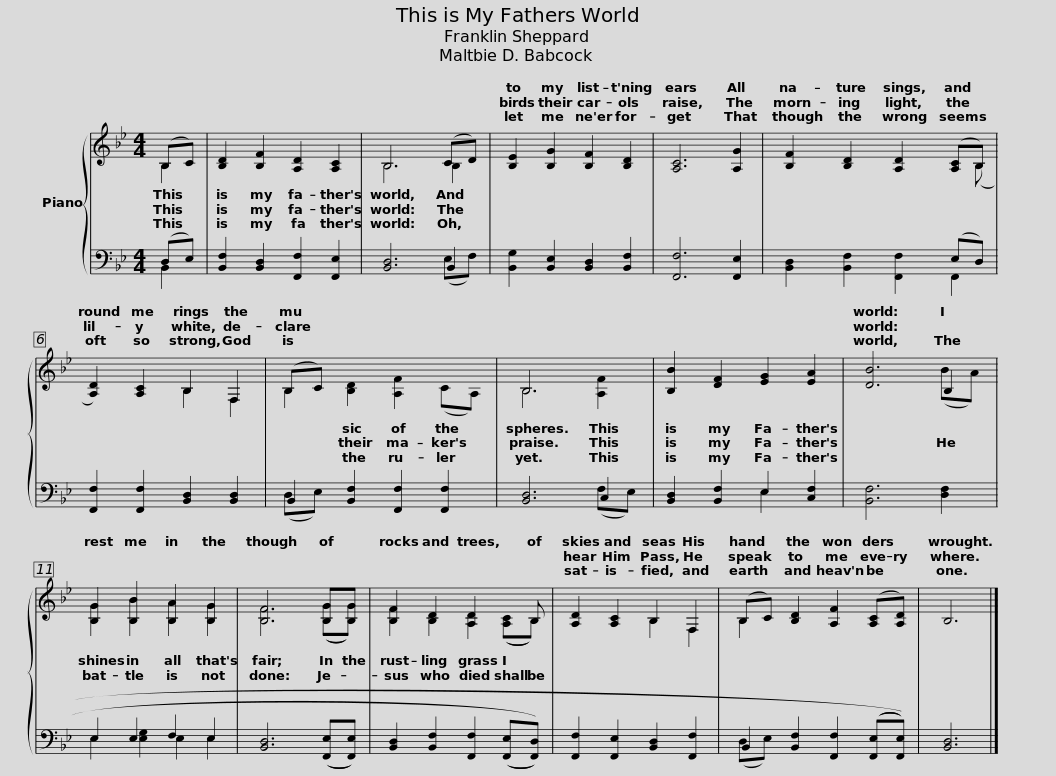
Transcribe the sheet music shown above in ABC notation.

X:1
%%score { ( 1 2 ) | ( 3 4 ) }
L:1/8
M:4/4
I:linebreak $
K:Bb
V:1 treble
V:2 treble
V:3 bass
V:4 bass
V:1
 (B,C) | x2 x2 x4 | B,6 (CD) | [B,E]2 [B,G]2 [B,F]2 [B,D]2 | [A,C]6 [A,G]2 | %5
 [B,F]2 [B,D]2 [A,D]2 ([A,C]B,) |$ [A,D]2 [A,C]2 B,2 F,2 | (B,C) x2 x4 | B,6 x2 | x8 | %10
 [DB]6 B,2 | [B,G]2 [B,B]2 [B,A]2 [B,G]2 |$ [B,F]6 [B,G][B,G] | [B,F]2 [B,D]2 [A,D]2 x B, | [A,D]2 [A,C]2 B,2 F,2 | %15
 (B,C) [B,D]2 [A,F]2 ([A,C][A,D]) | B,6 |] %17
V:2
 B,2 | [B,D]2 [B,F]2 [A,D]2 [A,C]2 | B,6 B,2 | x8 | x8 | %5
 x x x x x x x (B, |$ x2) x2 B,2 F,2 | B,2 [B,D]2 [A,F]2 (CA,) | B,6 [A,F]2 | [B,B]2 [DF]2 [EG]2 [EA]2 | %10
 x6 (BA) | [B,G]2 [B,B]2 [B,A]2 [B,G]2 |$ [B,F]6 (([B,G][B,G])) | [B,F]2 [B,D]2 [A,D]2 (([A,C]B,)) | x2 x2 B,2 F,2 | %15
 B,2 x2 x4 | x6 |] %17
V:3
 (D,E,) | [B,,F,]2 [B,,D,]2 [F,,F,]2 [F,,E,]2 | [B,,D,]6 B,,2 | x8 | x8 | %5
 x2 x2 x2 (E,D,) |$ [F,,F,]2 [F,,F,]2 [B,,D,]2 [B,,D,]2 | B,,2 [B,,F,]2 [F,,F,]2 [F,,F,]2 | [B,,D,]6 C,2 | [B,,D,]2 [B,,F,]2 E,2 [C,F,]2 | %10
 x8 | E,2 E,2 F,2 E,2 |$ [B,,D,]6 (([F,,E,][F,,E,])) | [B,,D,]2 [B,,F,]2 [F,,F,]2 ((([F,,E,][F,,D,]))) | [F,,F,]2 [F,,E,]2 [B,,D,]2 [F,,F,]2 | %15
 B,,2 [B,,F,]2 [F,,F,]2 ((([F,,E,][F,,E,]))) | [B,,D,]6 |] %17
V:4
 B,,2 | x8 | x6 (E,F,) | [B,,G,]2 [B,,E,]2 [B,,D,]2 [B,,F,]2 | [F,,F,]6 [F,,E,]2 | %5
 [B,,D,]2 [B,,F,]2 [F,,F,]2 F,,2 |$ x8 | (D,E,) x2 x4 | x6 (F,E,) | x2 x2 E,2 x2 | %10
 [B,,F,]6 [D,F,]2 | E,2 [E,G,]2 E,2 E,2 |$ x8 | x8 | x8 | %15
 (D,E,) x2 x4 | x6 |] %17
